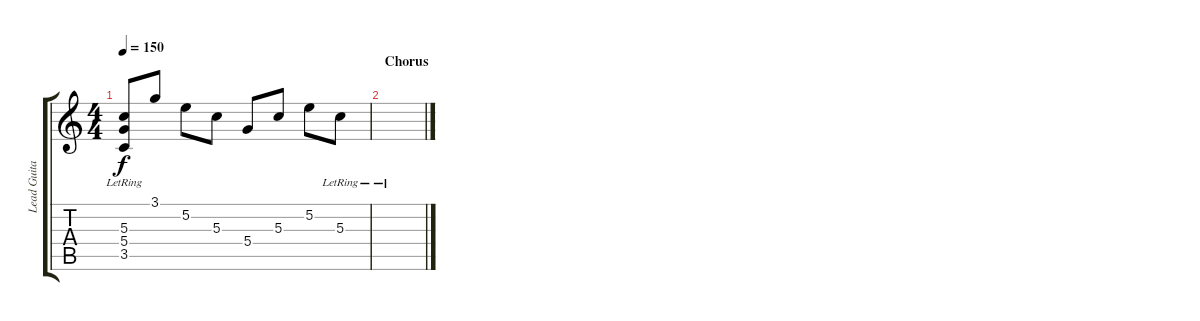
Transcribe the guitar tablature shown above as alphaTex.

\track ("Lead Guitar" "Lead Guita") {instrument distortionguitar}
\staff {score tabs}
\tuning (E4 B3 G3 D3 A2 E2) {hide}
\ts (4 4)
\tempo 150
\clef g2
\ks c
(5.3{lr} 5.4{lr} 3.5{lr}).8{dy f} 3.1.8 5.2.8 5.3.8 5.4.8 5.3.8 5.2.8 5.3{lr}.8 |
\section ("" "Chorus")
